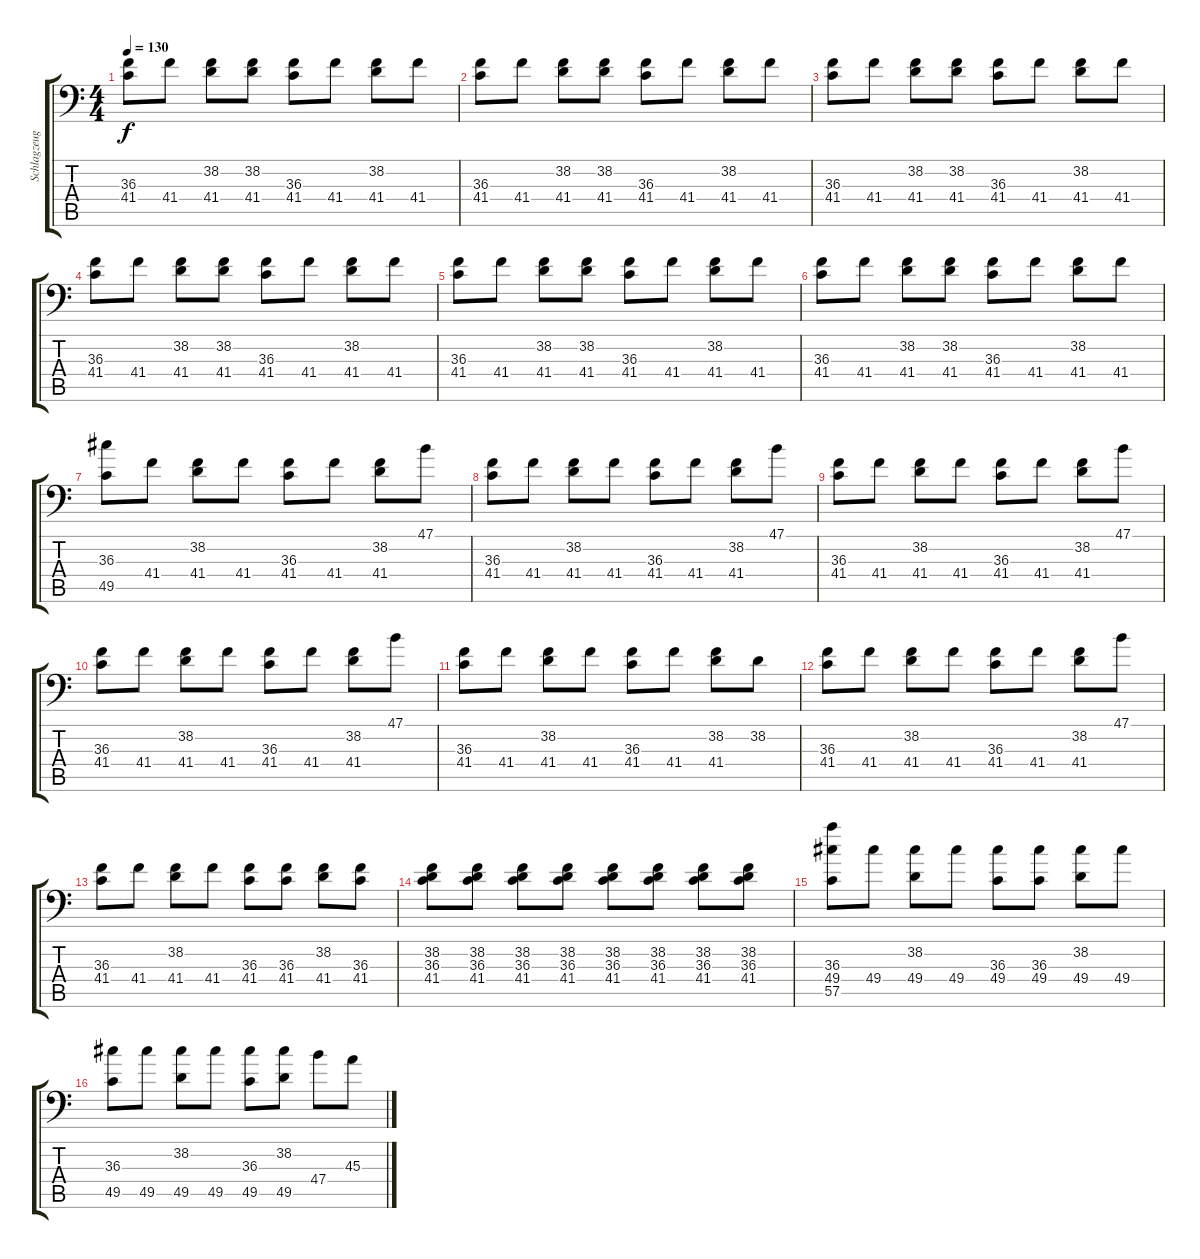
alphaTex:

\track ("Schlagzeug (Vom)" "Schlagzeug") {instrument acousticgrandpiano}
\staff {score tabs}
\tuning (C-1 C-1 C-1 C-1 C-1 C-1) {hide}
\ts (4 4)
\tempo 130
\clef f4
\ks c
(36.3 41.4).8{dy f} 41.4.8 (38.2 41.4).8 (38.2 41.4).8 (36.3 41.4).8 41.4.8 (38.2 41.4).8 41.4.8 |
(36.3 41.4).8 41.4.8 (38.2 41.4).8 (38.2 41.4).8 (36.3 41.4).8 41.4.8 (38.2 41.4).8 41.4.8 |
(36.3 41.4).8 41.4.8 (38.2 41.4).8 (38.2 41.4).8 (36.3 41.4).8 41.4.8 (38.2 41.4).8 41.4.8 |
(36.3 41.4).8 41.4.8 (38.2 41.4).8 (38.2 41.4).8 (36.3 41.4).8 41.4.8 (38.2 41.4).8 41.4.8 |
(36.3 41.4).8 41.4.8 (38.2 41.4).8 (38.2 41.4).8 (36.3 41.4).8 41.4.8 (38.2 41.4).8 41.4.8 |
(36.3 41.4).8 41.4.8 (38.2 41.4).8 (38.2 41.4).8 (36.3 41.4).8 41.4.8 (38.2 41.4).8 41.4.8 |
(36.3 49.5).8 41.4.8 (38.2 41.4).8 41.4.8 (36.3 41.4).8 41.4.8 (38.2 41.4).8 47.1.8 |
(36.3 41.4).8 41.4.8 (38.2 41.4).8 41.4.8 (36.3 41.4).8 41.4.8 (38.2 41.4).8 47.1.8 |
(36.3 41.4).8 41.4.8 (38.2 41.4).8 41.4.8 (36.3 41.4).8 41.4.8 (38.2 41.4).8 47.1.8 |
(36.3 41.4).8 41.4.8 (38.2 41.4).8 41.4.8 (36.3 41.4).8 41.4.8 (38.2 41.4).8 47.1.8 |
(36.3 41.4).8 41.4.8 (38.2 41.4).8 41.4.8 (36.3 41.4).8 41.4.8 (38.2 41.4).8 38.2.8 |
(36.3 41.4).8 41.4.8 (38.2 41.4).8 41.4.8 (36.3 41.4).8 41.4.8 (38.2 41.4).8 47.1.8 |
(36.3 41.4).8 41.4.8 (38.2 41.4).8 41.4.8 (36.3 41.4).8 (36.3 41.4).8 (38.2 41.4).8 (36.3 41.4).8 |
(38.2 36.3 41.4).8 (38.2 36.3 41.4).8 (38.2 36.3 41.4).8 (38.2 36.3 41.4).8 (38.2 36.3 41.4).8 (38.2 36.3 41.4).8 (38.2 36.3 41.4).8 (38.2 36.3 41.4).8 |
(36.3 49.4 57.5).8 49.4.8 (38.2 49.4).8 49.4.8 (36.3 49.4).8 (36.3 49.4).8 (38.2 49.4).8 49.4.8 |
(36.3 49.5).8 49.5.8 (38.2 49.5).8 49.5.8 (36.3 49.5).8 (38.2 49.5).8 47.4.8 45.3.8
